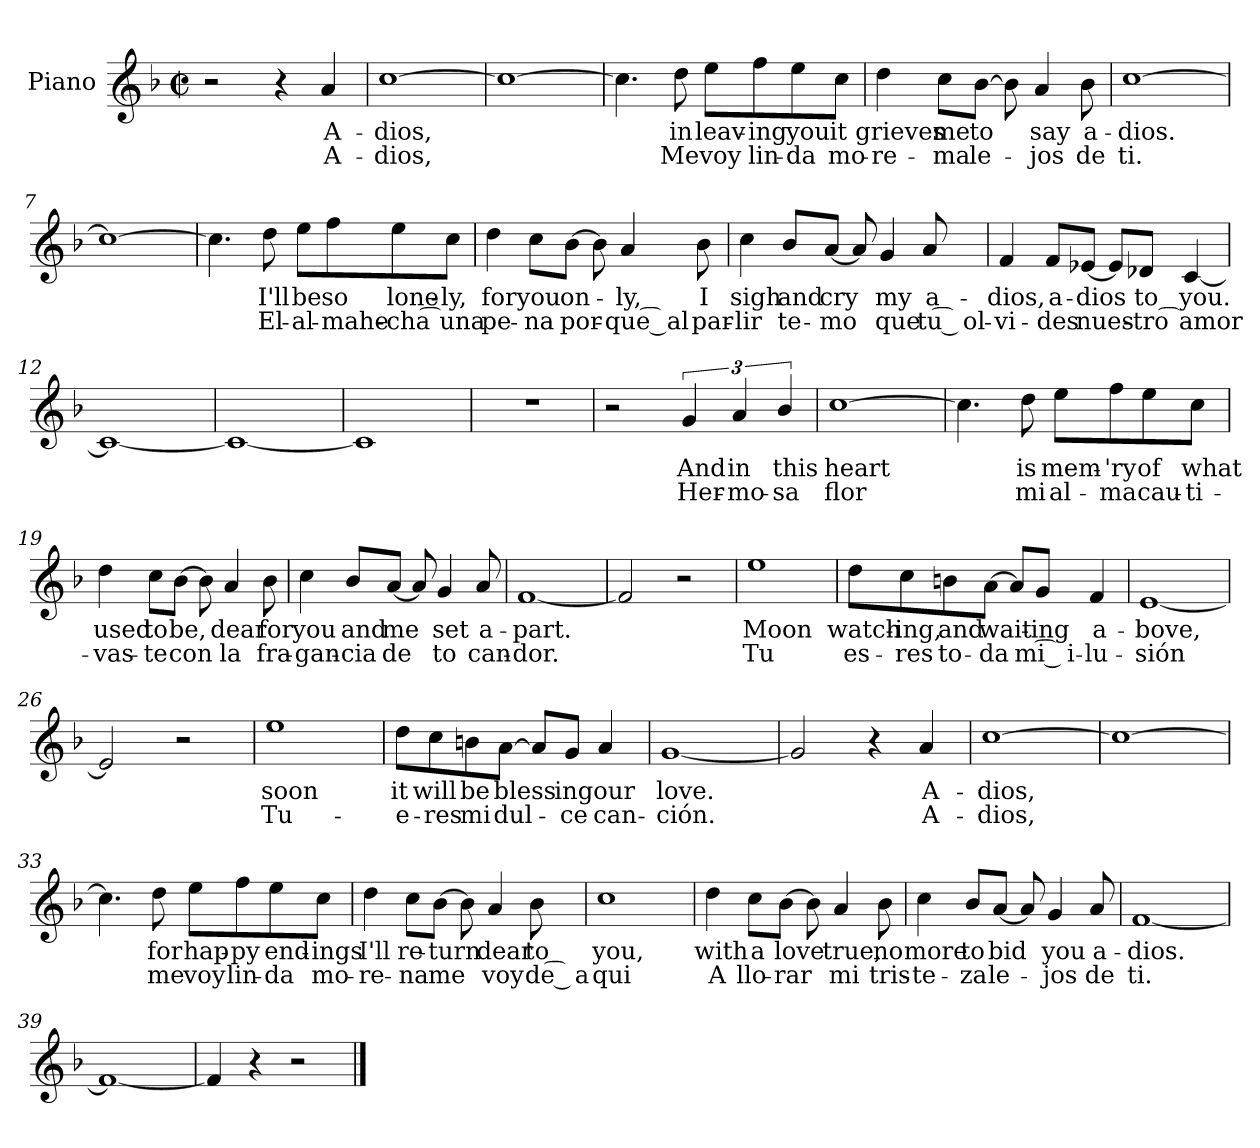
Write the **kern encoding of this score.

**kern	**text	**text
*part1	*part1	*part1
*staff1	*staff1	*staff1
*I"Piano	*	*
*I'Pno.	*	*
*clefG2	*	*
*k[b-]	*	*
*F:	*	*
*M2/2	*	*
*met(c|)	*	*
=1	=1	=1
2r	.	.
4r	.	.
4a/	A-	A-
=2	=2	=2
[1cc	-dios,	-dios,
=3	=3	=3
1cc_	.	.
=4	=4	=4
4.cc\]	.	.
8dd\	in	Me
8ee\L	leav-	voy
8ff\	-ing	lin-
8ee\	you	-da
8cc\J	it	mo-
=5	=5	=5
4dd\	grieves	-re-
8cc\L	me	-ma
[8b-\J	to	le-
8b-\]	.	.
4a/	say	-jos
8b-\	a-	de
=6	=6	=6
[1cc	-dios.	ti.
!!LO:LB:g=z
=7	=7	=7
1cc_	.	.
=8	=8	=8
4.cc\]	.	.
8dd\	I'll	El-
8ee\L	be	-al-
8ff\	so	-mahe-
8ee\	lone-	-cha͡
8cc\J	-ly,	una
=9	=9	=9
4dd\	for	pe-
8cc\L	you	-na
[8b-\J	on-	por-
8b-\]	.	.
4a/	-ly,	-que͡ al
8b-\	I	par-
=10	=10	=10
4cc\	sigh	-lir
8b-/L	and	te-
[8a/J	-cry	-mo
8a/]	.	.
4g/	my	que
8a/	a-	tu͡ ol-
!!LO:LB:g=z
=11	=11	=11
4f/	-dios,	-vi-
8f/L	a-	-des
[8e-X/J	-dios	nues-
8e-/L]	.	.
8d-X/J	to	-tro͡
[4c/	you.	amor
=12	=12	=12
1c_	.	.
=13	=13	=13
1c_	.	.
=14	=14	=14
1c]	.	.
=15	=15	=15
1r	.	.
=16	=16	=16
2r	.	.
6g/	And	Her-
6a/	in	-mo-
6b-/	this	-sa
=17	=17	=17
[1cc	heart	flor
!!LO:LB:g=z
=18	=18	=18
4.cc\]	.	.
8dd\	is	mi
8ee\L	mem-	al-
8ff\	-'ry	-ma
8ee\	of	cau-
8cc\J	what	-ti-
=19	=19	=19
4dd\	used	-vas-
8cc\L	to	-te
[8b-\J	be,	con
8b-\]	.	.
4a/	dear	la
8b-\	for	fra-
=20	=20	=20
4cc\	you	-gan-
8b-/L	and	-cia
[8a/J	me	de
8a/]	.	.
4g/	set	to
8a/	a-	can-
=21	=21	=21
[1f	-part.	-dor.
=22	=22	=22
2f/]	.	.
2r	.	.
!!LO:LB:g=z
=23	=23	=23
1ee	Moon	Tu
=24	=24	=24
8dd\L	watch-	es-
8cc\	-ing,	-res
8bn\	and	to-
[8a\J	wait-	-da
8a/L]	.	.
8g/J	-ing	mi͡ i-
4f/	a-	-lu-
=25	=25	=25
[1e	-bove,	-sión
=26	=26	=26
2e/]	.	.
2r	.	.
=27	=27	=27
1ee	soon	Tu-
=28	=28	=28
8dd\L	it	-e-
8cc\	will	-res
8bn\	be	mi
[8a\J	-bless	dul-
8a/L]	.	.
8g/J	ing	-ce
4a/	our	can-
!!LO:LB:g=z
=29	=29	=29
[1g	love.	-ción.
=30	=30	=30
2g/]	.	.
4r	.	.
4a/	A-	A-
=31	=31	=31
[1cc	-dios,	-dios,
=32	=32	=32
1cc_	.	.
=33	=33	=33
4.cc\]	.	.
8dd\	for	me
8ee\L	hap-	voy
8ff\	-py	lin-
8ee\	end-	-da
8cc\J	-ings	mo-
=34	=34	=34
4dd\	I'll	-re-
8cc\L	re-	-na
[8b-\J	-turn	me
8b-\]	.	.
4a/	dear	voy
8b-\	to	de͡ a
=35	=35	=35
1cc	you,	qui
!!LO:LB:g=z
=36	=36	=36
4dd\	with	A
8cc\L	a	llo-
[8b-\J	love	-rar
8b-\]	.	.
4a/	true,	mi
8b-\	no	tris-
=37	=37	=37
4cc\	more	-te-
8b-/L	to	-za
[8a/J	bid	le-
8a/]	.	.
4g/	you	-jos
8a/	a-	de
=38	=38	=38
[1f	-dios.	ti.
=39	=39	=39
1f_	.	.
=40	=40	=40
4f/]	.	.
4r	.	.
2r	.	.
==	==	==
*-	*-	*-
